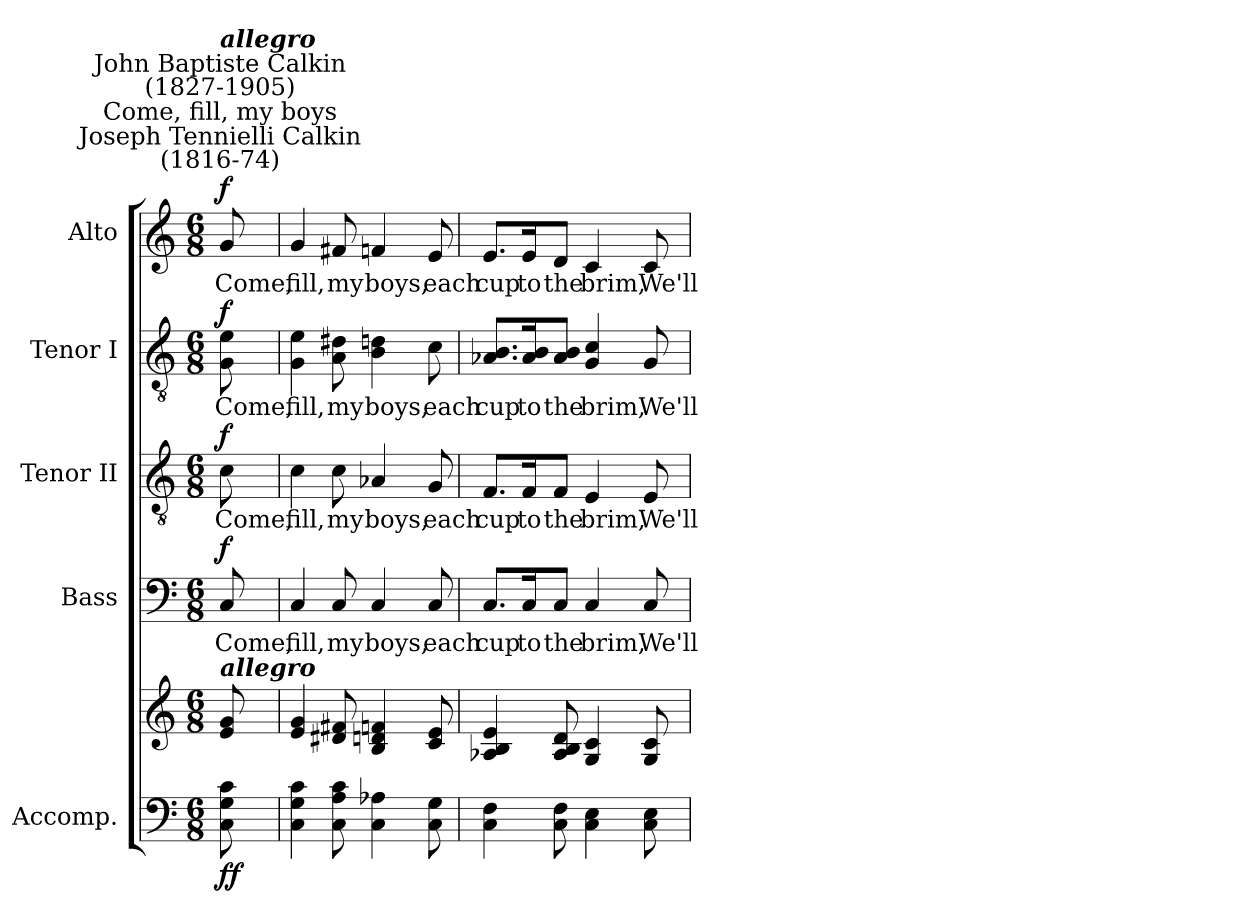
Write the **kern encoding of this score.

**kern	**kern	**dynam	**kern	**text	**dynam	**kern	**text	**dynam	**kern	**text	**dynam	**kern	**text	**dynam
*part5	*part5	*part5	*part4	*part4	*part4	*part3	*part3	*part3	*part2	*part2	*part2	*part1	*part1	*part1
*staff6	*staff5	*staff5/6	*staff4	*staff4	*staff4	*staff3	*staff3	*staff3	*staff2	*staff2	*staff2	*staff1	*staff1	*staff1
*I"Accomp.	*	*	*I"Bass	*	*	*I"Tenor II	*	*	*I"Tenor I	*	*	*I"Alto	*	*
*	*	*	*I'B	*	*	*I'T II	*	*	*I'T I	*	*	*I'A	*	*
*clefF4	*clefG2	*	*clefF4	*	*	*clefGv2	*	*	*clefGv2	*	*	*clefG2	*	*
*k[]	*k[]	*	*k[]	*	*	*k[]	*	*	*k[]	*	*	*k[]	*	*
*C:	*C:	*	*C:	*	*	*C:	*	*	*C:	*	*	*C:	*	*
*M6/8	*M6/8	*	*M6/8	*	*	*M6/8	*	*	*M6/8	*	*	*M6/8	*	*
*MM92	*MM92	*	*MM92	*	*	*MM92	*	*	*MM92	*	*	*MM92	*	*
=	=	=	=	=	=	=	=	=	=	=	=	=	=	=
!	!	!	!	!	!	!	!	!	!	!	!	!LO:TX:a:cj:t=Joseph Tennielli Calkin\n(1816-74)	!	!
!	!	!	!	!	!	!	!	!	!	!	!	!LO:TX:a:cj:t=Come, fill, my boys	!	!
!	!	!	!	!	!	!	!	!	!	!	!	!LO:TX:a:cj:t=John Baptiste Calkin\n(1827-1905)	!	!
!	!	!	!	!	!	!	!	!	!	!	!	!LO:TX:a:Bi:t=allegro	!	!
!	!LO:TX:a:Bi:t=allegro	!	!	!	!	!	!	!	!	!	!	!	!	!
!	!	!LO:DY:b=2	!	!LO:LY:b	!	!	!LO:LY:b	!	!	!LO:LY:b	!	!	!LO:LY:b	!
!	!	!LO:DY:n=1:b	!	!	!LO:DY:b	!	!	!LO:DY:b	!	!	!LO:DY:b	!	!	!LO:DY:b
8C 8G 8c	8e 8g	f f	8C	Come,	f	8c	Come,	f	8G 8e	Come,	f	8g	Come,	f
=1	=1	=1	=1	=1	=1	=1	=1	=1	=1	=1	=1	=1	=1	=1
!	!	!	!	!LO:LY:b	!	!	!LO:LY:b	!	!	!LO:LY:b	!	!	!LO:LY:b	!
4C 4G 4c	4e 4g	.	4C	fill,	.	4c	fill,	.	4G 4e	fill,	.	4g	fill,	.
!	!	!	!	!LO:LY:b	!	!	!LO:LY:b	!	!	!LO:LY:b	!	!	!LO:LY:b	!
8C 8A 8c	8d#X 8f#X	.	8C	my	.	8c	my	.	8A 8d#X	my	.	8f#X	my	.
!	!	!	!	!LO:LY:b	!	!	!LO:LY:b	!	!	!LO:LY:b	!	!	!LO:LY:b	!
4C 4A-X	4B 4dn 4fn	.	4C	boys,	.	4A-X	boys,	.	4B 4dn	boys,	.	4fn	boys,	.
!	!	!	!	!LO:LY:b	!	!	!LO:LY:b	!	!	!LO:LY:b	!	!	!LO:LY:b	!
8C 8G	8c 8e	.	8C	each	.	8G	each	.	8c	each	.	8e	each	.
=2	=2	=2	=2	=2	=2	=2	=2	=2	=2	=2	=2	=2	=2	=2
!	!	!	!	!LO:LY:b	!	!	!LO:LY:b	!	!	!LO:LY:b	!	!	!LO:LY:b	!
4C 4F	4A-X 4B 4e	.	8.C/L	cup	.	8.F/L	cup	.	8.A-X/ 8.B/L	cup	.	8.e/L	cup	.
!	!	!	!	!LO:LY:b	!	!	!LO:LY:b	!	!	!LO:LY:b	!	!	!LO:LY:b	!
.	.	.	16C/K	to	.	16F/K	to	.	16A-/ 16B/K	to	.	16e/K	to	.
!	!	!	!	!LO:LY:b	!	!	!LO:LY:b	!	!	!LO:LY:b	!	!	!LO:LY:b	!
8C 8F	8A- 8B 8d	.	8C/J	the	.	8F/J	the	.	8A-/ 8B/J	the	.	8d/J	the	.
!	!	!	!	!LO:LY:b	!	!	!LO:LY:b	!	!	!LO:LY:b	!	!	!LO:LY:b	!
4C 4E	4G 4c	.	4C	brim,	.	4E	brim,	.	4G 4c	brim,	.	4c	brim,	.
!	!	!	!	!LO:LY:b	!	!	!LO:LY:b	!	!	!LO:LY:b	!	!	!LO:LY:b	!
8C 8E	8G 8c	.	8C	We'll	.	8E	We'll	.	8G	We'll	.	8c	We'll	.
=	=	=	=	=	=	=	=	=	=	=	=	=	=	=
*-	*-	*-	*-	*-	*-	*-	*-	*-	*-	*-	*-	*-	*-	*-
